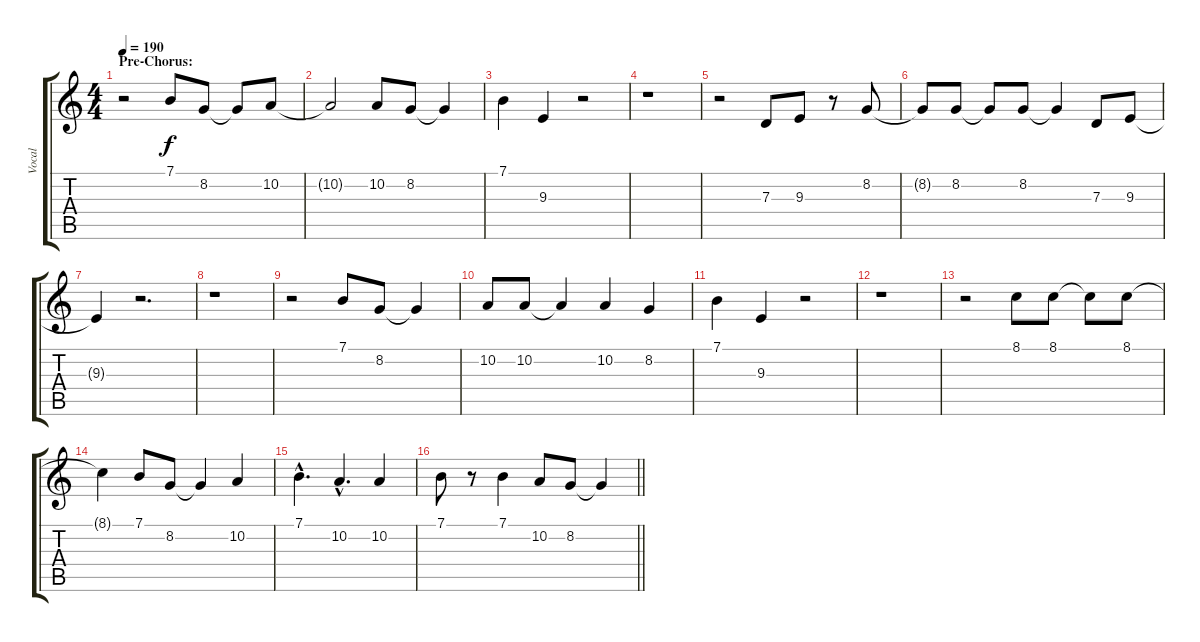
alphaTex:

\track ("Vocal" "Vocal") {instrument oboe}
\staff {score tabs}
\tuning (E4 B3 G3 D3 A2 E2) {hide}
\ts (4 4)
\section ("" "Pre-Chorus:")
\tempo 190
\clef g2
\ks c
r.2{dy f} 7.1.8 8.2.8 8.2{t}.8 10.2.8 |
10.2{t}.2 10.2.8 8.2.8 8.2{t}.4 |
7.1.4 9.3.4 r.2 |
r.1 |
r.2 7.3.8 9.3.8 r.8 8.2.8 |
8.2{t}.8 8.2.8 8.2{t}.8 8.2.8 8.2{t}.4 7.3.8 9.3.8 |
9.3{t}.4 r.2{d} |
r.1 |
r.2 7.1.8 8.2.8 8.2{t}.4 |
10.2.8 10.2.8 10.2{t}.4 10.2.4 8.2.4 |
7.1.4 9.3.4 r.2 |
r.1 |
r.2 8.1.8 8.1.8 8.1{t}.8 8.1.8 |
8.1{t}.4 7.1.8 8.2.8 8.2{t}.4 10.2.4 |
7.1{hac}.4{d} 10.2{hac}.4{d} 10.2.4 |
\barLineRight lightlight
7.1.8 r.8 7.1.4 10.2.8 8.2.8 8.2{t}.4
